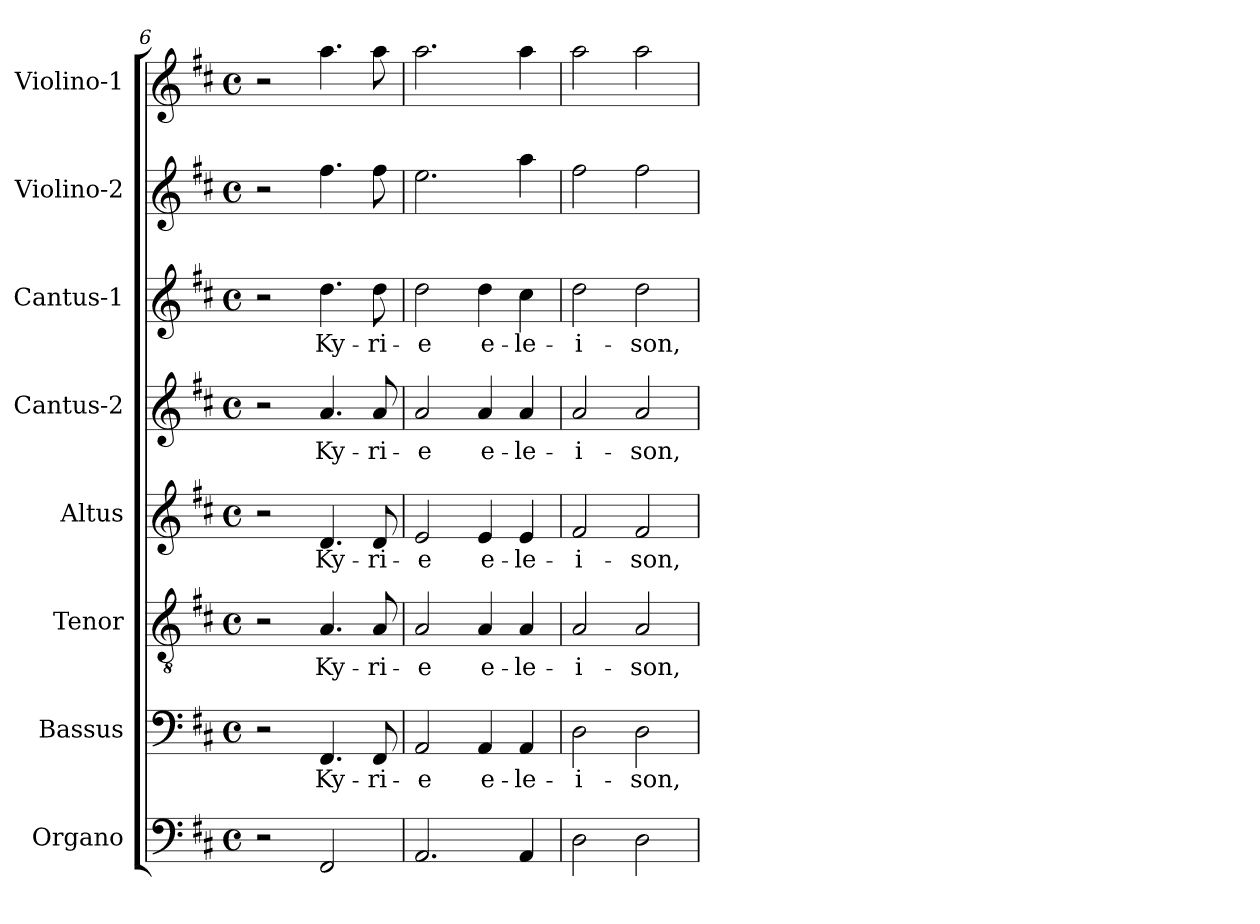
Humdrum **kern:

**kern	**kern	**text	**kern	**text	**kern	**text	**kern	**text	**kern	**text	**kern	**kern
*part8	*part7	*part7	*part6	*part6	*part5	*part5	*part4	*part4	*part3	*part3	*part2	*part1
*staff8	*staff7	*staff7	*staff6	*staff6	*staff5	*staff5	*staff4	*staff4	*staff3	*staff3	*staff2	*staff1
*I"Organo	*I"Bassus	*	*I"Tenor	*	*I"Altus	*	*I"Cantus-2	*	*I"Cantus-1	*	*I"Violino-2	*I"Violino-1
*I'Og	*I'B	*	*I'T	*	*I'A	*	*I'C2	*	*I'C1	*	*I'V2	*I'V1
*clefF4	*clefF4	*	*clefGv2	*	*clefG2	*	*clefG2	*	*clefG2	*	*clefG2	*clefG2
*k[f#c#]	*k[f#c#]	*	*k[f#c#]	*	*k[f#c#]	*	*k[f#c#]	*	*k[f#c#]	*	*k[f#c#]	*k[f#c#]
*D:	*D:	*	*D:	*	*D:	*	*D:	*	*D:	*	*D:	*D:
*M4/4	*M4/4	*	*M4/4	*	*M4/4	*	*M4/4	*	*M4/4	*	*M4/4	*M4/4
*met(c)	*met(c)	*	*met(c)	*	*met(c)	*	*met(c)	*	*met(c)	*	*met(c)	*met(c)
=6	=6	=6	=6	=6	=6	=6	=6	=6	=6	=6	=6	=6
2r	2r	.	2r	.	2r	.	2r	.	2r	.	2r	2r
!	!	!LO:LY:b	!	!	!	!	!	!	!	!	!	!
!	!	!	!	!LO:LY:b	!	!	!	!	!	!	!	!
!	!	!	!	!	!	!LO:LY:b	!	!	!	!	!	!
!	!	!	!	!	!	!	!	!LO:LY:b	!	!	!	!
!	!	!	!	!	!	!	!	!	!	!LO:LY:b	!	!
2FF#/	4.FF#/	Ky-	4.A/	Ky-	4.d/	Ky-	4.a/	Ky-	4.dd\	Ky-	4.ff#\	4.aa\
!	!	!LO:LY:b	!	!	!	!	!	!	!	!	!	!
!	!	!	!	!LO:LY:b	!	!	!	!	!	!	!	!
!	!	!	!	!	!	!LO:LY:b	!	!	!	!	!	!
!	!	!	!	!	!	!	!	!LO:LY:b	!	!	!	!
!	!	!	!	!	!	!	!	!	!	!LO:LY:b	!	!
.	8FF#/	-ri-	8A/	-ri-	8d/	-ri-	8a/	-ri-	8dd\	-ri-	8ff#\	8aa\
=7	=7	=7	=7	=7	=7	=7	=7	=7	=7	=7	=7	=7
!	!	!LO:LY:b	!	!	!	!	!	!	!	!	!	!
!	!	!	!	!LO:LY:b	!	!	!	!	!	!	!	!
!	!	!	!	!	!	!LO:LY:b	!	!	!	!	!	!
!	!	!	!	!	!	!	!	!LO:LY:b	!	!	!	!
!	!	!	!	!	!	!	!	!	!	!LO:LY:b	!	!
2.AA/	2AA/	-e	2A/	-e	2e/	-e	2a/	-e	2dd\	-e	2.ee\	2.aa\
!	!	!LO:LY:b	!	!	!	!	!	!	!	!	!	!
!	!	!	!	!LO:LY:b	!	!	!	!	!	!	!	!
!	!	!	!	!	!	!LO:LY:b	!	!	!	!	!	!
!	!	!	!	!	!	!	!	!LO:LY:b	!	!	!	!
!	!	!	!	!	!	!	!	!	!	!LO:LY:b	!	!
.	4AA/	e-	4A/	e-	4e/	e-	4a/	e-	4dd\	e-	.	.
!	!	!LO:LY:b	!	!	!	!	!	!	!	!	!	!
!	!	!	!	!LO:LY:b	!	!	!	!	!	!	!	!
!	!	!	!	!	!	!LO:LY:b	!	!	!	!	!	!
!	!	!	!	!	!	!	!	!LO:LY:b	!	!	!	!
!	!	!	!	!	!	!	!	!	!	!LO:LY:b	!	!
4AA/	4AA/	-le-	4A/	-le-	4e/	-le-	4a/	-le-	4cc#\	-le-	4aa\	4aa\
=8	=8	=8	=8	=8	=8	=8	=8	=8	=8	=8	=8	=8
!	!	!LO:LY:b	!	!	!	!	!	!	!	!	!	!
!	!	!	!	!LO:LY:b	!	!	!	!	!	!	!	!
!	!	!	!	!	!	!LO:LY:b	!	!	!	!	!	!
!	!	!	!	!	!	!	!	!LO:LY:b	!	!	!	!
!	!	!	!	!	!	!	!	!	!	!LO:LY:b	!	!
2D\	2D\	-i-	2A/	-i-	2f#/	-i-	2a/	-i-	2dd\	-i-	2ff#\	2aa\
!	!	!LO:LY:b	!	!	!	!	!	!	!	!	!	!
!	!	!	!	!LO:LY:b	!	!	!	!	!	!	!	!
!	!	!	!	!	!	!LO:LY:b	!	!	!	!	!	!
!	!	!	!	!	!	!	!	!LO:LY:b	!	!	!	!
!	!	!	!	!	!	!	!	!	!	!LO:LY:b	!	!
2D\	2D\	-son,	2A/	-son,	2f#/	-son,	2a/	-son,	2dd\	-son,	2ff#\	2aa\
=	=	=	=	=	=	=	=	=	=	=	=	=
*-	*-	*-	*-	*-	*-	*-	*-	*-	*-	*-	*-	*-
